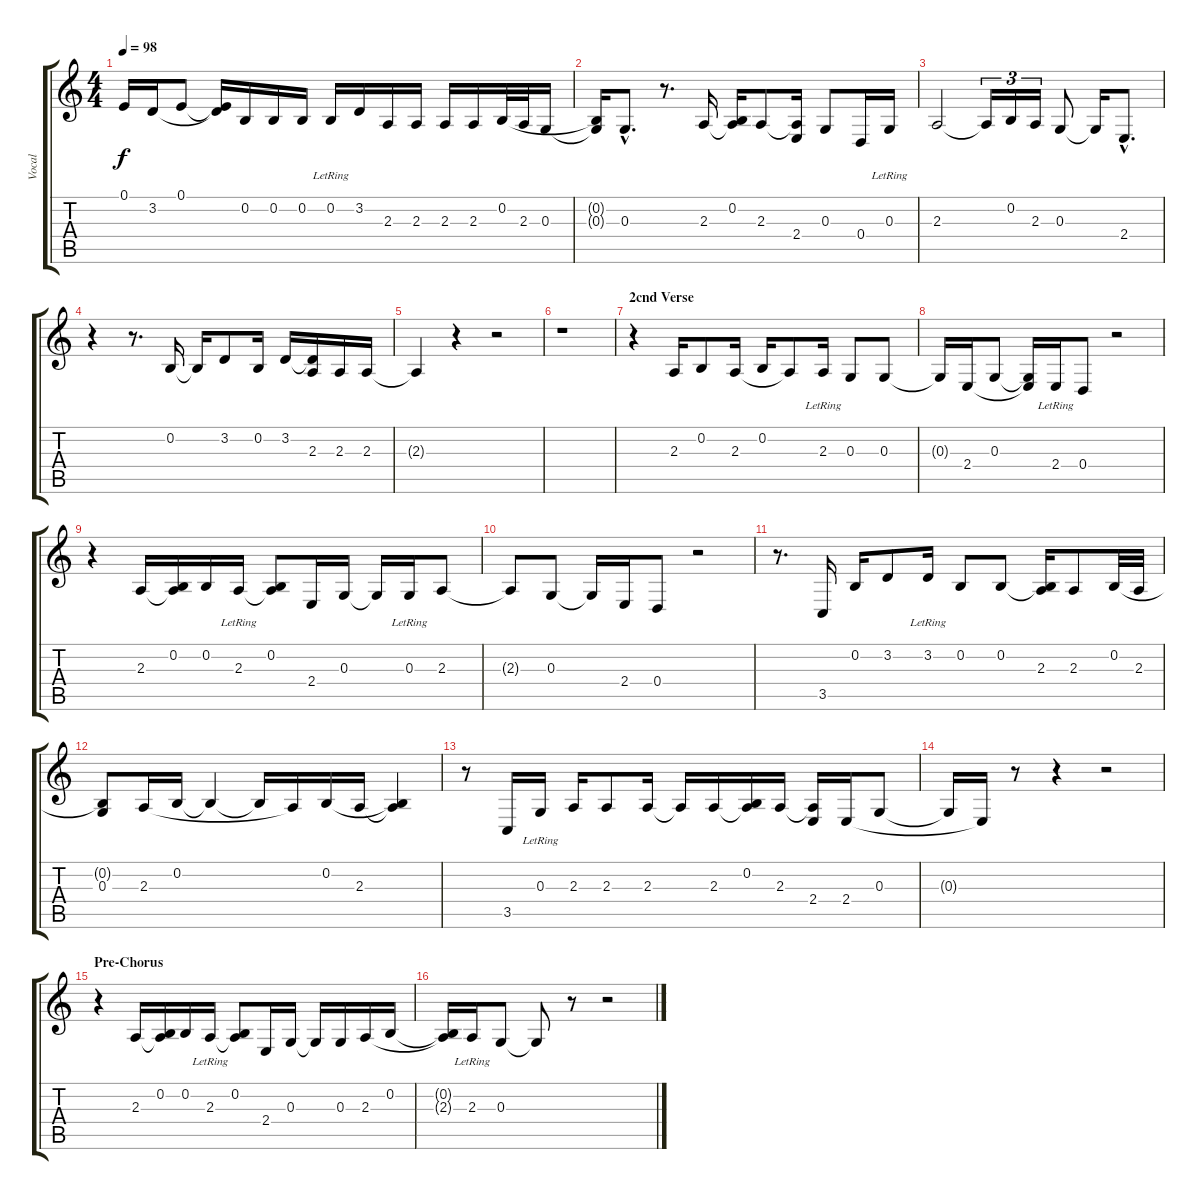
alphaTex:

\track ("Vocal" "Vocal") {instrument lead8bassandlead}
\staff {score tabs}
\tuning (E4 B3 G3 D3 A2 E2) {hide}
\ts (4 4)
\tempo 98
\clef g2
\ks c
0.1{t}.16{dy f} 3.2.16 0.1.8 (0.1{t} 3.2{t}).16 0.2.16 0.2.16 0.2.16 0.2{lr}.16 3.2.16 2.3.16 2.3.16 2.3.16 2.3.16 0.2.32 2.3.32 0.3.16 |
(0.2{t} 0.3{t}).16 0.3{hac}.8{d} r.8{d} 2.3.16 (0.2 2.3{t}).16 2.3.8 (2.3{t} 2.4).16 0.3.8 0.4.16 0.3{lr}.16 |
2.3.2 2.3{t}.16{tu (3 2)} 0.2.16{tu (3 2)} 2.3.16{tu (3 2)} 0.3.8 0.3{t}.16 2.4{hac}.8{d} |
r.4 r.8{d} 0.2.16 0.2{t}.16 3.2.8 0.2.16 3.2.16 (3.2{t} 2.3).16 2.3.16 2.3.16 |
2.3{t}.4 r.4 r.2 |
r.1 |
\section ("" "2cnd Verse")
r.4 2.3.16 0.2.8 2.3.16 0.2.16 2.3{t}.8 2.3{lr}.16 0.3.8 0.3.8 |
0.3{t}.16 2.4.16 0.3.8 (0.3{t} 2.4{t}).16 2.4{lr}.16 0.4.8 r.2 |
r.4 2.3.16 (0.2 2.3{t}).16 0.2.16 2.3{lr}.16 (0.2 2.3{t}).8 2.4.16 0.3.16 0.3{t}.16 0.3{lr}.16 2.3.8 |
2.3{t}.8 0.3.8 0.3{t}.16 2.4.16 0.4.8 r.2 |
r.8{d} 3.5.16 0.2.16 3.2.8 3.2{lr}.16 0.2.8 0.2.8 (0.2{t} 2.3).16 2.3.8 0.2.32 2.3.32 |
(0.2{t} 0.3).8 2.3.16 0.2.16 0.2{t}.4 0.2{t}.16 2.3{t}.16 0.2.16 2.3.16 (0.2{t} 2.3{t}).4 |
r.8 3.5.16 0.3{lr}.16 2.3.16 2.3.8 2.3.16 2.3{t}.16 2.3.16 (0.2 2.3{t}).16 2.3.16 (2.3{t} 2.4).16 2.4.16 0.3.8 |
0.3{t}.16 2.4{t}.16 r.8 r.4 r.2 |
\section ("" "Pre-Chorus")
r.4 2.3.16 (0.2 2.3{t}).16 0.2.16 2.3{lr}.16 (0.2 2.3{t}).8 2.4.16 0.3.16 0.3{t}.16 0.3.16 2.3.16 0.2.16 |
(0.2{t} 2.3{t}).16 2.3{lr}.16 0.3.8 0.3{t}.8 r.8 r.2
